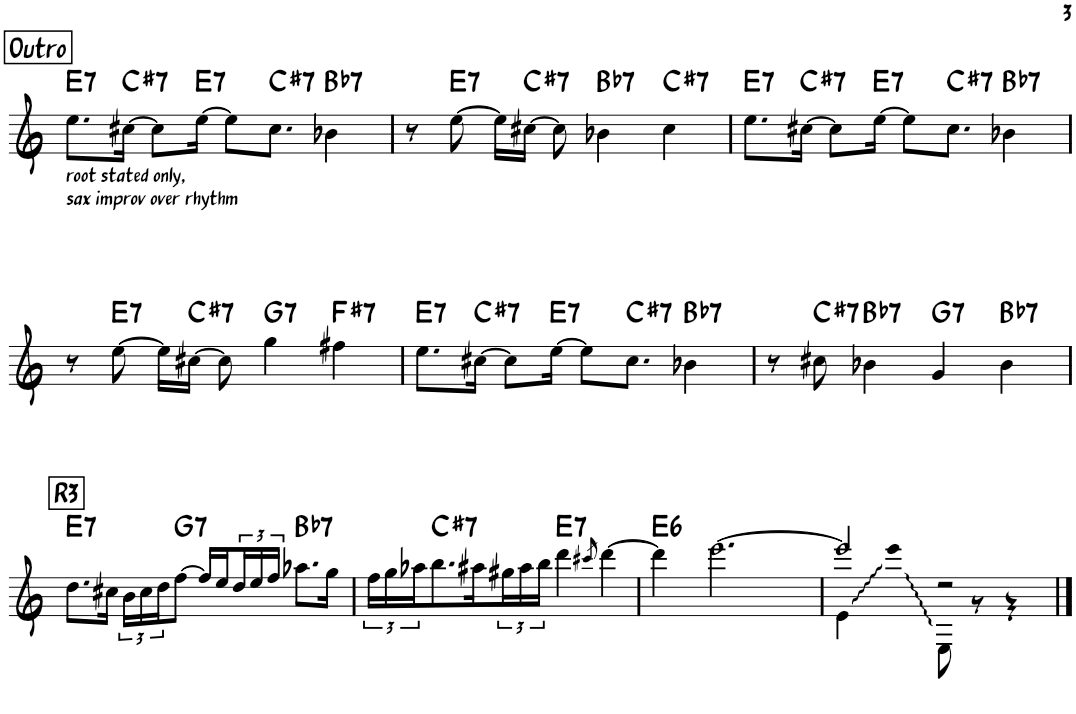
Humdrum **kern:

**kern	**harte
*part1	*part1
*staff1	*
*I"中音薩克斯風	*
!!LO:PB:g=z
*clefG2	*
*Trd5c9	*
*k[]	*
*M4/4	*
!!LO:REH:place=s1:a:B:rj:fs=14:t=Outro
=54	=54
!LO:TX:b:t=root stated only,	!
!LO:TX:b:t=sax improv over rhythm	!LO:H:kt=7
8.ee\L	E:7
!	!LO:H:kt=7
[16cc#X\Jk	C#:7
8cc#\L]	.
!	!LO:H:kt=7
[16ee\Jk	E:7
8ee\L]	.
!	!LO:H:kt=7
8.cc#\J	C#:7
!	!LO:H:kt=7
4b-X\	Bb:7
=55	=55
8r	.
!	!LO:H:kt=7
[8ee\	E:7
16ee\LL]	.
!	!LO:H:kt=7
[16cc#X\JJ	C#:7
8cc#\]	.
!	!LO:H:kt=7
4b-X\	Bb:7
!	!LO:H:kt=7
4cc#\	C#:7
=56	=56
!	!LO:H:kt=7
8.ee\L	E:7
!	!LO:H:kt=7
[16cc#X\Jk	C#:7
8cc#\L]	.
!	!LO:H:kt=7
[16ee\Jk	E:7
8ee\L]	.
!	!LO:H:kt=7
8.cc#\J	C#:7
!	!LO:H:kt=7
4b-X\	Bb:7
!!LO:LB:g=z
=57	=57
8r	.
!	!LO:H:kt=7
[8ee\	E:7
16ee\LL]	.
!	!LO:H:kt=7
[16cc#X\JJ	C#:7
8cc#\]	.
!	!LO:H:kt=7
4gg\	G:7
!	!LO:H:kt=7
4ff#X\	F#:7
=58	=58
!	!LO:H:kt=7
8.ee\L	E:7
!	!LO:H:kt=7
[16cc#X\Jk	C#:7
8cc#\L]	.
!	!LO:H:kt=7
[16ee\Jk	E:7
8ee\L]	.
!	!LO:H:kt=7
8.cc#\J	C#:7
!	!LO:H:kt=7
4b-X\	Bb:7
=59	=59
8r	.
!	!LO:H:kt=7
8cc#X\	C#:7
!	!LO:H:kt=7
4b-X\	Bb:7
!	!LO:H:kt=7
4g/	G:7
!	!LO:H:kt=7
4b-\	Bb:7
!!LO:LB:g=z
!!LO:REH:place=s1:a:B:rj:fs=14:t=R3
=60	=60
!	!LO:H:kt=7
8.dd\L	E:7
16cc#X\Jk	.
24b\LL	.
24cc#\	.
24dd\J	.
!	!LO:H:kt=7
[8ff\J	G:7
16ff/LL]	.
16ee/	.
24dd/	.
24ee/	.
24ff/JJ	.
!	!LO:H:kt=7
8.aa-X\L	Bb:7
16gg\Jk	.
=61	=61
24ff\LL	.
24gg\	.
24aa-X\J	.
!	!LO:H:kt=7
8.bb\	C#:7
16aa#X\L	.
24gg#X\	.
24aa#\	.
24bb\JJ	.
!	!LO:H:kt=7
4ddd\	E:7
8qccc#X/	.
[4ddd\	.
=62	=62
!	!LO:H:kt=6
4ddd\]	E:maj6
[2.eee\	.
=63	=63
*^	*
2eee/]	4e\	.
.	4eee	.
2r	8E\	.
.	8r	.
.	4r	.
*v	*v	*
==	==
*-	*-
